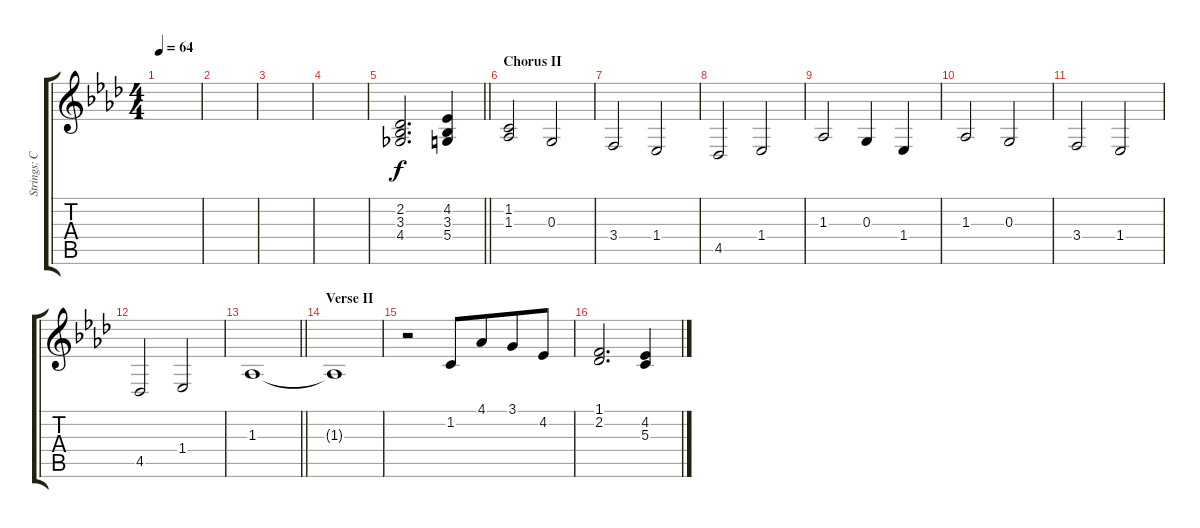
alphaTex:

\track ("Strings: Carlos" "Strings: C") {instrument synthstrings1}
\staff {score tabs}
\tuning (E4 B3 G3 D3 A2 E2) {hide}
\ts (4 4)
\tempo 64
\clef g2
\ks ab
|
|
|
|
\barLineRight lightlight
(2.2 3.3 4.4).2{d} (4.2 3.3 5.4).4 |
\section ("" "Chorus II")
(1.2 1.3).2 0.3.2 |
3.4.2 1.4.2 |
4.5.2 1.4.2 |
1.3.2 0.3.4 1.4.4 |
1.3.2 0.3.2 |
3.4.2 1.4.2 |
4.5.2 1.4.2 |
\barLineRight lightlight
1.3.1 |
\section ("" "Verse II")
1.3{t}.1 |
r.2 1.2.8 4.1.8{beam merge} 3.1.8 4.2.8 |
(1.1 2.2).2{d} (4.2 5.3).4
